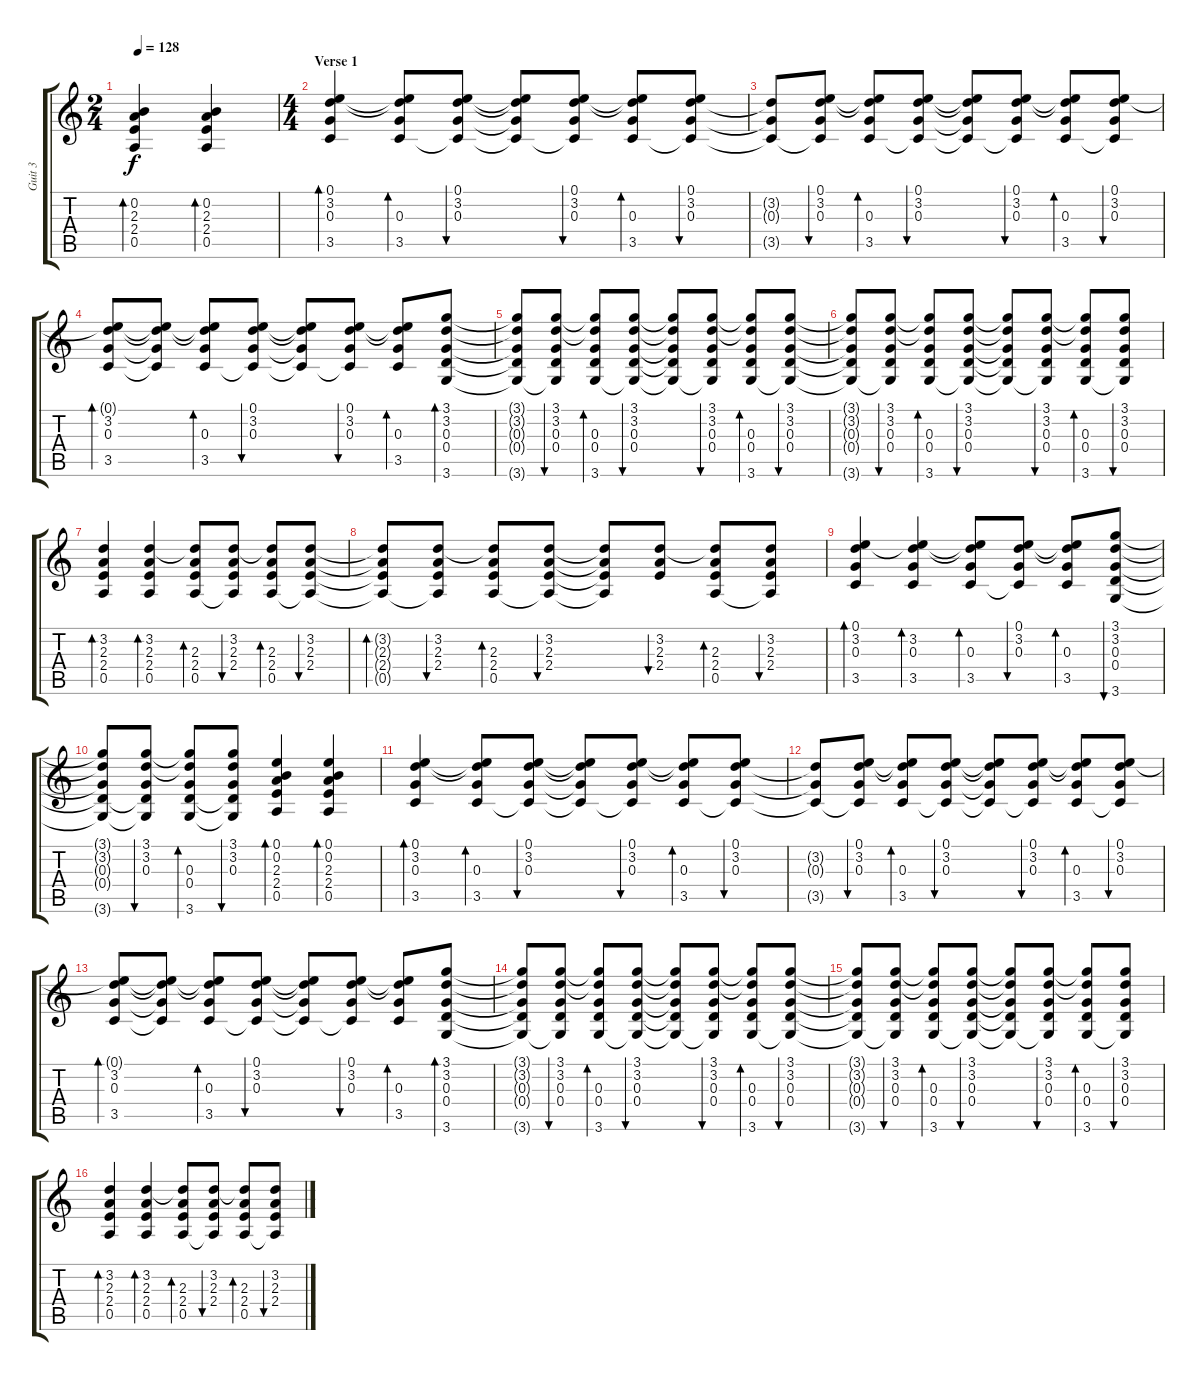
\track ("Guit 3" "Guit 3") {instrument acousticguitarsteel}
\staff {score tabs}
\tuning (E4 B3 G3 D3 A2 E2) {hide}
\ts (2 4)
\tempo 128
\clef g2
\ks c
(0.2 2.3 2.4 0.5).4{bd 30 dy f instrument acousticguitarsteel} (0.2 2.3 2.4 0.5).4{bd 30} |
\ts (4 4)
\section ("" "Verse 1")
(0.1 3.2 0.3 3.5).4{bd 30} (0.1{t} 3.2{t} 0.3 3.5).8{bd 30} (0.1 3.2 0.3 3.5{t}).8{bu 30} (0.1{t} 3.2{t} 0.3{t} 3.5{t}).8 (0.1 3.2 0.3 3.5{t}).8{bu 30} (0.1{t} 3.2{t} 0.3 3.5).8{bd 30} (0.1 3.2 0.3 3.5{t}).8{bu 30} |
(3.2{t} 0.3{t} 3.5{t}).8 (0.1 3.2 0.3 3.5{t}).8{bu 30} (0.1{t} 3.2{t} 0.3 3.5).8{bd 30} (0.1 3.2 0.3 3.5{t}).8{bu 30} (0.1{t} 3.2{t} 0.3{t} 3.5{t}).8 (0.1 3.2 0.3 3.5{t}).8{bu 30} (0.1{t} 3.2{t} 0.3 3.5).8{bd 30} (0.1 3.2 0.3 3.5{t}).8{bu 30} |
(0.1{t} 3.2 0.3 3.5).8{bd 60} (0.1{t} 3.2{t} 0.3{t} 3.5{t}).8 (0.1{t} 3.2{t} 0.3 3.5).8{bd 30} (0.1 3.2 0.3 3.5{t}).8{bu 30} (0.1{t} 3.2{t} 0.3{t} 3.5{t}).8 (0.1 3.2 0.3 3.5{t}).8{bu 30} (0.1{t} 3.2{t} 0.3 3.5).8{bd 30} (3.1 3.2 0.3 0.4 3.6).8{bd 30} |
(3.1{t} 3.2{t} 0.3{t} 0.4{t} 3.6{t}).8 (3.1 3.2 0.3 0.4 3.6{t}).8{bu 30} (3.1{t} 3.2{t} 0.3 0.4 3.6).8{bd 30} (3.1 3.2 0.3 0.4 3.6{t}).8{bu 30} (3.1{t} 3.2{t} 0.3{t} 0.4{t} 3.6{t}).8 (3.1 3.2 0.3 0.4 3.6{t}).8{bu 30} (3.1{t} 3.2{t} 0.3 0.4 3.6).8{bd 30} (3.1 3.2 0.3 0.4 3.6{t}).8{bu 30} |
(3.1{t} 3.2{t} 0.3{t} 0.4{t} 3.6{t}).8 (3.1 3.2 0.3 0.4 3.6{t}).8{bu 30} (3.1{t} 3.2{t} 0.3 0.4 3.6).8{bd 30} (3.1 3.2 0.3 0.4 3.6{t}).8{bu 30} (3.1{t} 3.2{t} 0.3{t} 0.4{t} 3.6{t}).8 (3.1 3.2 0.3 0.4 3.6{t}).8{bu 30} (3.1{t} 3.2{t} 0.3 0.4 3.6).8{bd 30} (3.1 3.2 0.3 0.4 3.6{t}).8{bu 30} |
(3.2 2.3 2.4 0.5).4{bd 30} (3.2 2.3 2.4 0.5).4{bd 30} (3.2{t} 2.3 2.4 0.5).8{bd 30} (3.2 2.3 2.4 0.5{t}).8{bu 30} (3.2{t} 2.3 2.4 0.5).8{bd 30} (3.2 2.3 2.4 0.5{t}).8{bu 30} |
(3.2{t} 2.3{t} 2.4{t} 0.5{t}).8{bd 30} (3.2 2.3 2.4 0.5{t}).8{bu 30} (3.2{t} 2.3 2.4 0.5).8{bd 30} (3.2 2.3 2.4 0.5{t}).8{bu 30} (3.2{t} 2.3{t} 2.4{t} 0.5{t}).8 (3.2 2.3 2.4).8{bu 30} (3.2{t} 2.3 2.4 0.5).8{bd 30} (3.2 2.3 2.4 0.5{t}).8{bu 30} |
(0.1 3.2 0.3 3.5).4{bd 30} (0.1{t} 3.2 0.3 3.5).4{bd 30} (0.1{t} 3.2{t} 0.3 3.5).8{bd 30} (0.1 3.2 0.3 3.5{t}).8{bu 30} (0.1{t} 3.2{t} 0.3 3.5).8{bd 30} (3.1 3.2 0.3 0.4 3.6).8{bu 30} |
(3.1{t} 3.2{t} 0.3{t} 0.4{t} 3.6{t}).8 (3.1 3.2 0.3 0.4{t} 3.6{t}).8{bu 30} (3.1{t} 3.2{t} 0.3 0.4 3.6).8{bd 30} (3.1 3.2 0.3 0.4{t} 3.6{t}).8{bu 30} (0.1 0.2 2.3 2.4 0.5).4{bd 30} (0.1 0.2 2.3 2.4 0.5).4{bd 30} |
(0.1 3.2 0.3 3.5).4{bd 30} (0.1{t} 3.2{t} 0.3 3.5).8{bd 30} (0.1 3.2 0.3 3.5{t}).8{bu 30} (0.1{t} 3.2{t} 0.3{t} 3.5{t}).8 (0.1 3.2 0.3 3.5{t}).8{bu 30} (0.1{t} 3.2{t} 0.3 3.5).8{bd 30} (0.1 3.2 0.3 3.5{t}).8{bu 30} |
(3.2{t} 0.3{t} 3.5{t}).8 (0.1 3.2 0.3 3.5{t}).8{bu 30} (0.1{t} 3.2{t} 0.3 3.5).8{bd 30} (0.1 3.2 0.3 3.5{t}).8{bu 30} (0.1{t} 3.2{t} 0.3{t} 3.5{t}).8 (0.1 3.2 0.3 3.5{t}).8{bu 30} (0.1{t} 3.2{t} 0.3 3.5).8{bd 30} (0.1 3.2 0.3 3.5{t}).8{bu 30} |
(0.1{t} 3.2 0.3 3.5).8{bd 60} (0.1{t} 3.2{t} 0.3{t} 3.5{t}).8 (0.1{t} 3.2{t} 0.3 3.5).8{bd 30} (0.1 3.2 0.3 3.5{t}).8{bu 30} (0.1{t} 3.2{t} 0.3{t} 3.5{t}).8 (0.1 3.2 0.3 3.5{t}).8{bu 30} (0.1{t} 3.2{t} 0.3 3.5).8{bd 30} (3.1 3.2 0.3 0.4 3.6).8{bd 30} |
(3.1{t} 3.2{t} 0.3{t} 0.4{t} 3.6{t}).8 (3.1 3.2 0.3 0.4 3.6{t}).8{bu 30} (3.1{t} 3.2{t} 0.3 0.4 3.6).8{bd 30} (3.1 3.2 0.3 0.4 3.6{t}).8{bu 30} (3.1{t} 3.2{t} 0.3{t} 0.4{t} 3.6{t}).8 (3.1 3.2 0.3 0.4 3.6{t}).8{bu 30} (3.1{t} 3.2{t} 0.3 0.4 3.6).8{bd 30} (3.1 3.2 0.3 0.4 3.6{t}).8{bu 30} |
(3.1{t} 3.2{t} 0.3{t} 0.4{t} 3.6{t}).8 (3.1 3.2 0.3 0.4 3.6{t}).8{bu 30} (3.1{t} 3.2{t} 0.3 0.4 3.6).8{bd 30} (3.1 3.2 0.3 0.4 3.6{t}).8{bu 30} (3.1{t} 3.2{t} 0.3{t} 0.4{t} 3.6{t}).8 (3.1 3.2 0.3 0.4 3.6{t}).8{bu 30} (3.1{t} 3.2{t} 0.3 0.4 3.6).8{bd 30} (3.1 3.2 0.3 0.4 3.6{t}).8{bu 30} |
(3.2 2.3 2.4 0.5).4{bd 30} (3.2 2.3 2.4 0.5).4{bd 30} (3.2{t} 2.3 2.4 0.5).8{bd 30} (3.2 2.3 2.4 0.5{t}).8{bu 30} (3.2{t} 2.3 2.4 0.5).8{bd 30} (3.2 2.3 2.4 0.5{t}).8{bu 30}
